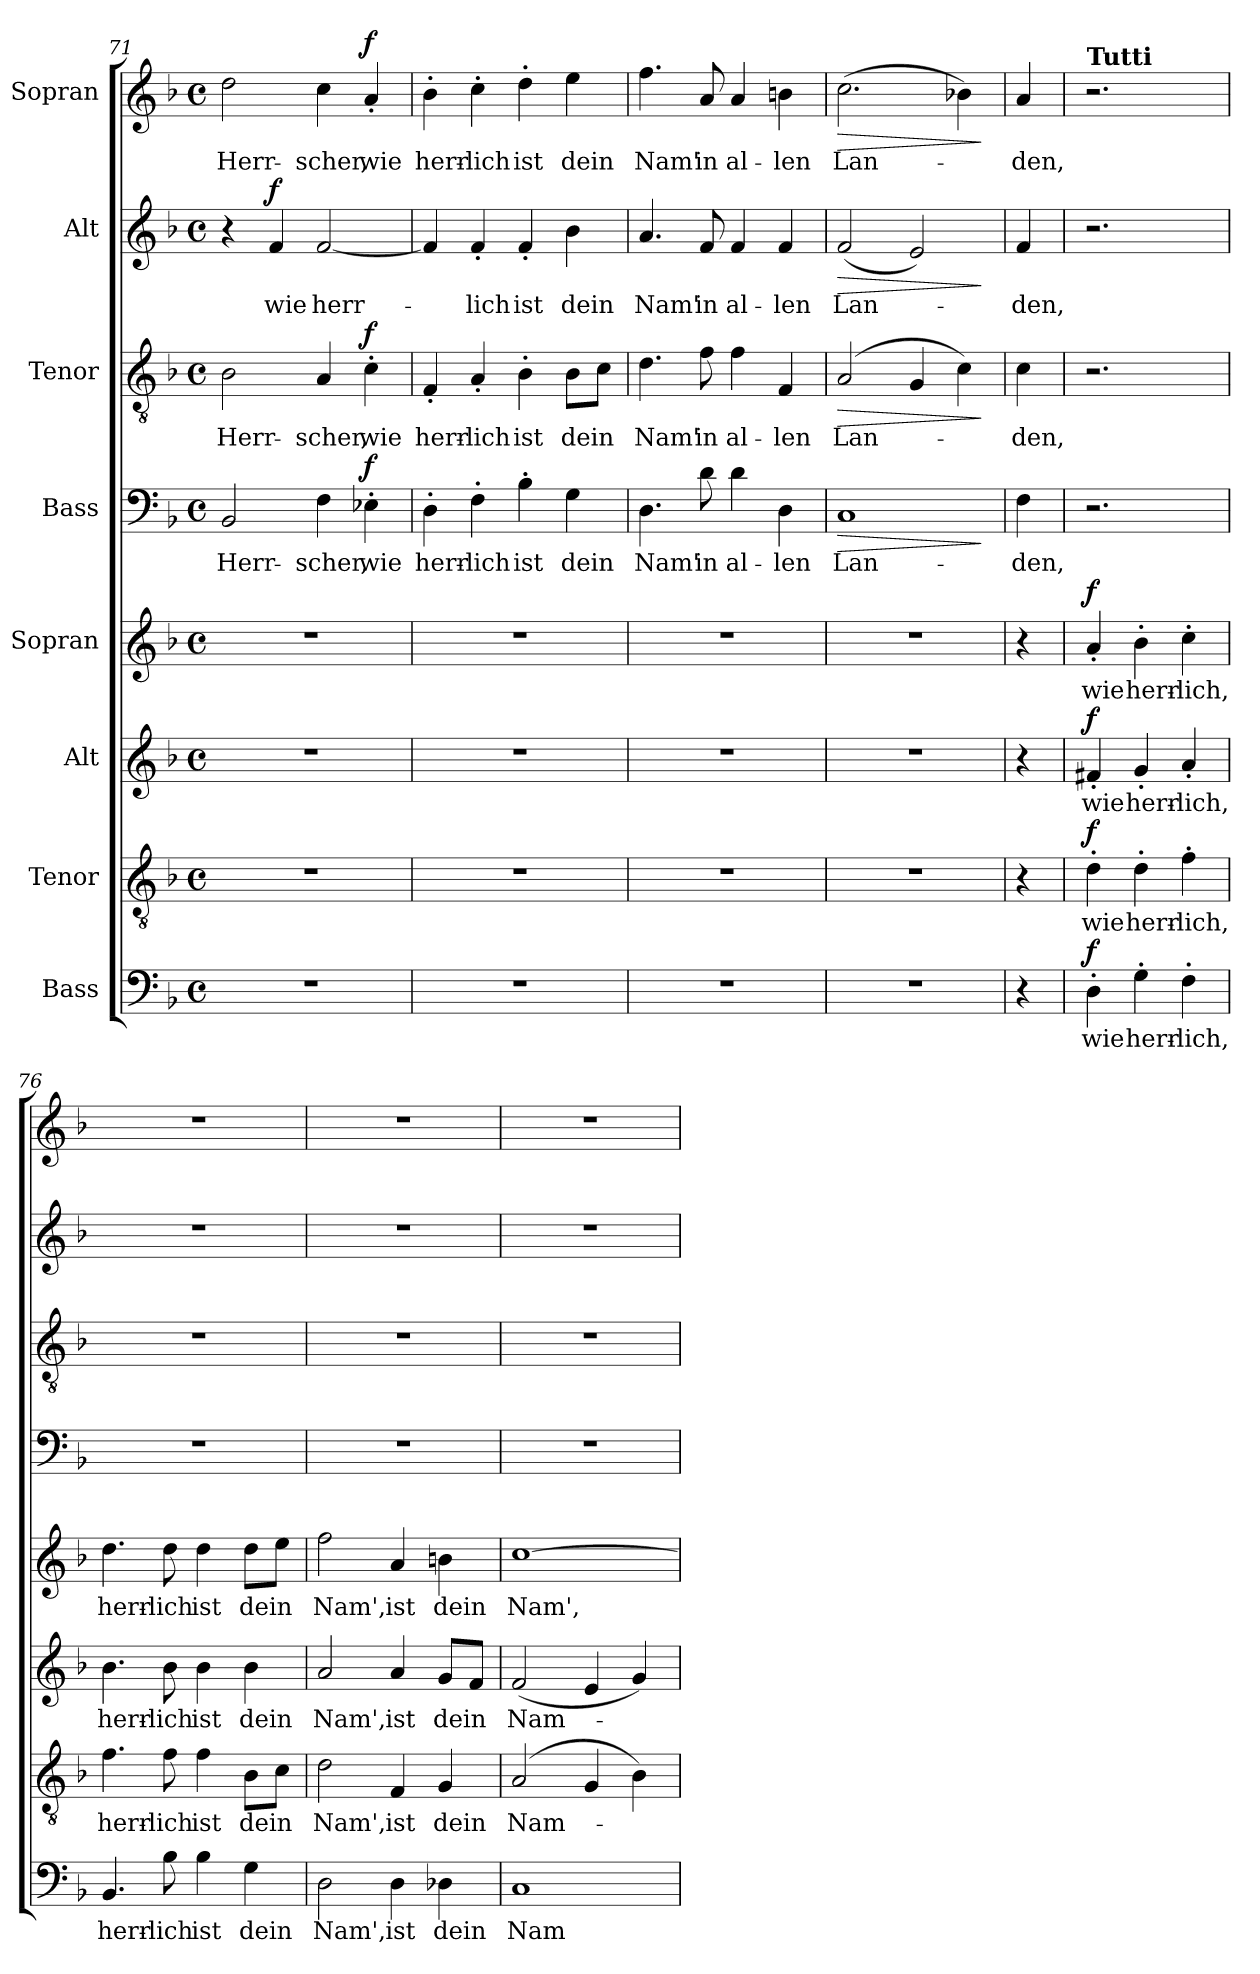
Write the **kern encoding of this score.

**kern	**text	**dynam	**kern	**text	**dynam	**kern	**text	**dynam	**kern	**text	**dynam	**kern	**text	**dynam	**kern	**text	**dynam	**kern	**text	**dynam	**kern	**text	**dynam
*part8	*part8	*part8	*part7	*part7	*part7	*part6	*part6	*part6	*part5	*part5	*part5	*part4	*part4	*part4	*part3	*part3	*part3	*part2	*part2	*part2	*part1	*part1	*part1
*staff8	*staff8	*staff8	*staff7	*staff7	*staff7	*staff6	*staff6	*staff6	*staff5	*staff5	*staff5	*staff4	*staff4	*staff4	*staff3	*staff3	*staff3	*staff2	*staff2	*staff2	*staff1	*staff1	*staff1
*I"Bass	*	*	*I"Tenor	*	*	*I"Alt	*	*	*I"Sopran	*	*	*I"Bass	*	*	*I"Tenor	*	*	*I"Alt	*	*	*I"Sopran	*	*
*clefF4	*	*	*clefGv2	*	*	*clefG2	*	*	*clefG2	*	*	*clefF4	*	*	*clefGv2	*	*	*clefG2	*	*	*clefG2	*	*
*k[b-]	*	*	*k[b-]	*	*	*k[b-]	*	*	*k[b-]	*	*	*k[b-]	*	*	*k[b-]	*	*	*k[b-]	*	*	*k[b-]	*	*
*M4/4	*	*	*M4/4	*	*	*M4/4	*	*	*M4/4	*	*	*M4/4	*	*	*M4/4	*	*	*M4/4	*	*	*M4/4	*	*
*met(c)	*	*	*met(c)	*	*	*met(c)	*	*	*met(c)	*	*	*met(c)	*	*	*met(c)	*	*	*met(c)	*	*	*met(c)	*	*
=71	=71	=71	=71	=71	=71	=71	=71	=71	=71	=71	=71	=71	=71	=71	=71	=71	=71	=71	=71	=71	=71	=71	=71
!	!	!	!	!	!	!	!	!	!	!	!	!	!LO:LY:b	!	!	!LO:LY:b	!	!	!	!	!	!LO:LY:b	!
1r	.	.	1r	.	.	1r	.	.	1r	.	.	2BB-/	Herr-	.	2B-\	Herr-	.	4r	.	.	2dd\	Herr-	.
!	!	!	!	!	!	!	!	!	!	!	!	!	!	!	!	!	!	!	!LO:LY:b	!LO:DY:a	!	!	!
.	.	.	.	.	.	.	.	.	.	.	.	.	.	.	.	.	.	4f/	wie	f	.	.	.
!	!	!	!	!	!	!	!	!	!	!	!	!	!LO:LY:b	!	!	!LO:LY:b	!	!	!LO:LY:b	!	!	!LO:LY:b	!
.	.	.	.	.	.	.	.	.	.	.	.	4F\	-scher,	.	4A/	-scher,	.	[2f/	herr-	.	4cc\	-scher,	.
!	!	!	!	!	!	!	!	!	!	!	!	!	!LO:LY:b	!LO:DY:a	!	!LO:LY:b	!LO:DY:a	!	!	!	!	!LO:LY:b	!LO:DY:a
.	.	.	.	.	.	.	.	.	.	.	.	4E-X'\	wie	f	4c'\	wie	f	.	.	.	4a'/	wie	f
=72	=72	=72	=72	=72	=72	=72	=72	=72	=72	=72	=72	=72	=72	=72	=72	=72	=72	=72	=72	=72	=72	=72	=72
!	!	!	!	!	!	!	!	!	!	!	!	!	!LO:LY:b	!	!	!LO:LY:b	!	!	!	!	!	!LO:LY:b	!
1r	.	.	1r	.	.	1r	.	.	1r	.	.	4D'\	herr-	.	4F'/	herr-	.	4f/]	.	.	4b-'\	herr-	.
!	!	!	!	!	!	!	!	!	!	!	!	!	!LO:LY:b	!	!	!LO:LY:b	!	!	!LO:LY:b	!	!	!LO:LY:b	!
.	.	.	.	.	.	.	.	.	.	.	.	4F'\	-lich	.	4A'/	-lich	.	4f'/	-lich	.	4cc'\	-lich	.
!	!	!	!	!	!	!	!	!	!	!	!	!	!LO:LY:b	!	!	!LO:LY:b	!	!	!LO:LY:b	!	!	!LO:LY:b	!
.	.	.	.	.	.	.	.	.	.	.	.	4B-'\	ist	.	4B-'\	ist	.	4f'/	ist	.	4dd'\	ist	.
!	!	!	!	!	!	!	!	!	!	!	!	!	!LO:LY:b	!	!	!LO:LY:b	!	!	!LO:LY:b	!	!	!LO:LY:b	!
.	.	.	.	.	.	.	.	.	.	.	.	4G\	dein	.	8B-\L	dein	.	4b-\	dein	.	4ee\	dein	.
.	.	.	.	.	.	.	.	.	.	.	.	.	.	.	8c\J	.	.	.	.	.	.	.	.
=73	=73	=73	=73	=73	=73	=73	=73	=73	=73	=73	=73	=73	=73	=73	=73	=73	=73	=73	=73	=73	=73	=73	=73
!	!	!	!	!	!	!	!	!	!	!	!	!	!LO:LY:b	!	!	!LO:LY:b	!	!	!LO:LY:b	!	!	!LO:LY:b	!
1r	.	.	1r	.	.	1r	.	.	1r	.	.	4.D\	Nam'	.	4.d\	Nam'	.	4.a/	Nam'	.	4.ff\	Nam'	.
!	!	!	!	!	!	!	!	!	!	!	!	!	!LO:LY:b	!	!	!LO:LY:b	!	!	!LO:LY:b	!	!	!LO:LY:b	!
.	.	.	.	.	.	.	.	.	.	.	.	8d\	in	.	8f\	in	.	8f/	in	.	8a/	in	.
!	!	!	!	!	!	!	!	!	!	!	!	!	!LO:LY:b	!	!	!LO:LY:b	!	!	!LO:LY:b	!	!	!LO:LY:b	!
.	.	.	.	.	.	.	.	.	.	.	.	4d\	al-	.	4f\	al-	.	4f/	al-	.	4a/	al-	.
!	!	!	!	!	!	!	!	!	!	!	!	!	!LO:LY:b	!	!	!LO:LY:b	!	!	!LO:LY:b	!	!	!LO:LY:b	!
.	.	.	.	.	.	.	.	.	.	.	.	4D\	-len	.	4F/	-len	.	4f/	-len	.	4bn\	-len	.
=74	=74	=74	=74	=74	=74	=74	=74	=74	=74	=74	=74	=74	=74	=74	=74	=74	=74	=74	=74	=74	=74	=74	=74
!	!	!	!	!	!	!	!	!	!	!	!	!	!LO:LY:b	!LO:HP:b	!	!LO:LY:b	!LO:HP:b	!	!LO:LY:b	!LO:HP:b	!	!LO:LY:b	!LO:HP:b
1r	.	.	1r	.	.	1r	.	.	1r	.	.	1C	Lan-	>	(>2A/	Lan-	>	(2f/	Lan-	>	(2.cc\	Lan-	>
.	.	.	.	.	.	.	.	.	.	.	.	.	.	.	4G/	.	.	2e/)	.	.	.	.	.
.	.	.	.	.	.	.	.	.	.	.	.	.	.	.	4c\)	.	.	.	.	.	4b-X\)	.	.
.	.	.	.	.	.	.	.	.	.	.	.	.	.	]	.	.	]	.	.	]	.	.	]
=75	=75	=75	=75	=75	=75	=75	=75	=75	=75	=75	=75	=75	=75	=75	=75	=75	=75	=75	=75	=75	=75	=75	=75
!	!	!	!	!	!	!	!	!	!	!	!	!	!LO:LY:b	!	!	!LO:LY:b	!	!	!LO:LY:b	!	!	!LO:LY:b	!
4r	.	.	4r	.	.	4r	.	.	4r	.	.	4F\	-den,	.	4c\	-den,	.	4f/	-den,	.	4a/	-den,	.
!!LO:PB:g=z
=75X3	=75X3	=75X3	=75X3	=75X3	=75X3	=75X3	=75X3	=75X3	=75X3	=75X3	=75X3	=75X3	=75X3	=75X3	=75X3	=75X3	=75X3	=75X3	=75X3	=75X3	=75X3	=75X3	=75X3
!	!	!	!	!	!	!	!	!	!	!	!	!	!	!	!	!	!	!	!	!	!LO:TX:a:B:t=Tutti	!	!
!	!LO:LY:b	!LO:DY:a	!	!LO:LY:b	!LO:DY:a	!	!LO:LY:b	!LO:DY:a	!	!LO:LY:b	!LO:DY:a	!	!	!	!	!	!	!	!	!	!	!	!
4D'\	wie	f	4d'\	wie	f	4f#X'/	wie	f	4a'/	wie	f	2.r	.	.	2.r	.	.	2.r	.	.	2.r	.	.
!	!LO:LY:b	!	!	!LO:LY:b	!	!	!LO:LY:b	!	!	!LO:LY:b	!	!	!	!	!	!	!	!	!	!	!	!	!
4G'\	herr-	.	4d'\	herr-	.	4g'/	herr-	.	4b-'\	herr-	.	.	.	.	.	.	.	.	.	.	.	.	.
!	!LO:LY:b	!	!	!LO:LY:b	!	!	!LO:LY:b	!	!	!LO:LY:b	!	!	!	!	!	!	!	!	!	!	!	!	!
4F'\	-lich,	.	4f'\	-lich,	.	4a'/	-lich,	.	4cc'\	-lich,	.	.	.	.	.	.	.	.	.	.	.	.	.
=76	=76	=76	=76	=76	=76	=76	=76	=76	=76	=76	=76	=76	=76	=76	=76	=76	=76	=76	=76	=76	=76	=76	=76
!	!LO:LY:b	!	!	!LO:LY:b	!	!	!LO:LY:b	!	!	!LO:LY:b	!	!	!	!	!	!	!	!	!	!	!	!	!
4.BB-/	herr-	.	4.f\	herr-	.	4.b-\	herr-	.	4.dd\	herr-	.	1r	.	.	1r	.	.	1r	.	.	1r	.	.
!	!LO:LY:b	!	!	!LO:LY:b	!	!	!LO:LY:b	!	!	!LO:LY:b	!	!	!	!	!	!	!	!	!	!	!	!	!
8B-\	-lich	.	8f\	-lich	.	8b-\	-lich	.	8dd\	-lich	.	.	.	.	.	.	.	.	.	.	.	.	.
!	!LO:LY:b	!	!	!LO:LY:b	!	!	!LO:LY:b	!	!	!LO:LY:b	!	!	!	!	!	!	!	!	!	!	!	!	!
4B-\	ist	.	4f\	ist	.	4b-\	ist	.	4dd\	ist	.	.	.	.	.	.	.	.	.	.	.	.	.
!	!LO:LY:b	!	!	!LO:LY:b	!	!	!LO:LY:b	!	!	!LO:LY:b	!	!	!	!	!	!	!	!	!	!	!	!	!
4G\	dein	.	8B-\L	dein	.	4b-\	dein	.	8dd\L	dein	.	.	.	.	.	.	.	.	.	.	.	.	.
.	.	.	8c\J	.	.	.	.	.	8ee\J	.	.	.	.	.	.	.	.	.	.	.	.	.	.
=77	=77	=77	=77	=77	=77	=77	=77	=77	=77	=77	=77	=77	=77	=77	=77	=77	=77	=77	=77	=77	=77	=77	=77
!	!LO:LY:b	!	!	!LO:LY:b	!	!	!LO:LY:b	!	!	!LO:LY:b	!	!	!	!	!	!	!	!	!	!	!	!	!
2D\	Nam',	.	2d\	Nam',	.	2a/	Nam',	.	2ff\	Nam',	.	1r	.	.	1r	.	.	1r	.	.	1r	.	.
!	!LO:LY:b	!	!	!LO:LY:b	!	!	!LO:LY:b	!	!	!LO:LY:b	!	!	!	!	!	!	!	!	!	!	!	!	!
4D\	ist	.	4F/	ist	.	4a/	ist	.	4a/	ist	.	.	.	.	.	.	.	.	.	.	.	.	.
!	!LO:LY:b	!	!	!LO:LY:b	!	!	!LO:LY:b	!	!	!LO:LY:b	!	!	!	!	!	!	!	!	!	!	!	!	!
4D-X\	dein	.	4G/	dein	.	8g/L	dein	.	4bn\	dein	.	.	.	.	.	.	.	.	.	.	.	.	.
.	.	.	.	.	.	8f/J	.	.	.	.	.	.	.	.	.	.	.	.	.	.	.	.	.
=78	=78	=78	=78	=78	=78	=78	=78	=78	=78	=78	=78	=78	=78	=78	=78	=78	=78	=78	=78	=78	=78	=78	=78
!	!LO:LY:b	!	!	!LO:LY:b	!	!	!LO:LY:b	!	!	!LO:LY:b	!	!	!	!	!	!	!	!	!	!	!	!	!
1C	Nam-	.	(2A/	Nam-	.	(2f/	Nam-	.	[1cc	Nam',	.	1r	.	.	1r	.	.	1r	.	.	1r	.	.
.	.	.	4G/	.	.	4e/	.	.	.	.	.	.	.	.	.	.	.	.	.	.	.	.	.
.	.	.	4B-\)	.	.	4g/)	.	.	.	.	.	.	.	.	.	.	.	.	.	.	.	.	.
=	=	=	=	=	=	=	=	=	=	=	=	=	=	=	=	=	=	=	=	=	=	=	=
*-	*-	*-	*-	*-	*-	*-	*-	*-	*-	*-	*-	*-	*-	*-	*-	*-	*-	*-	*-	*-	*-	*-	*-
